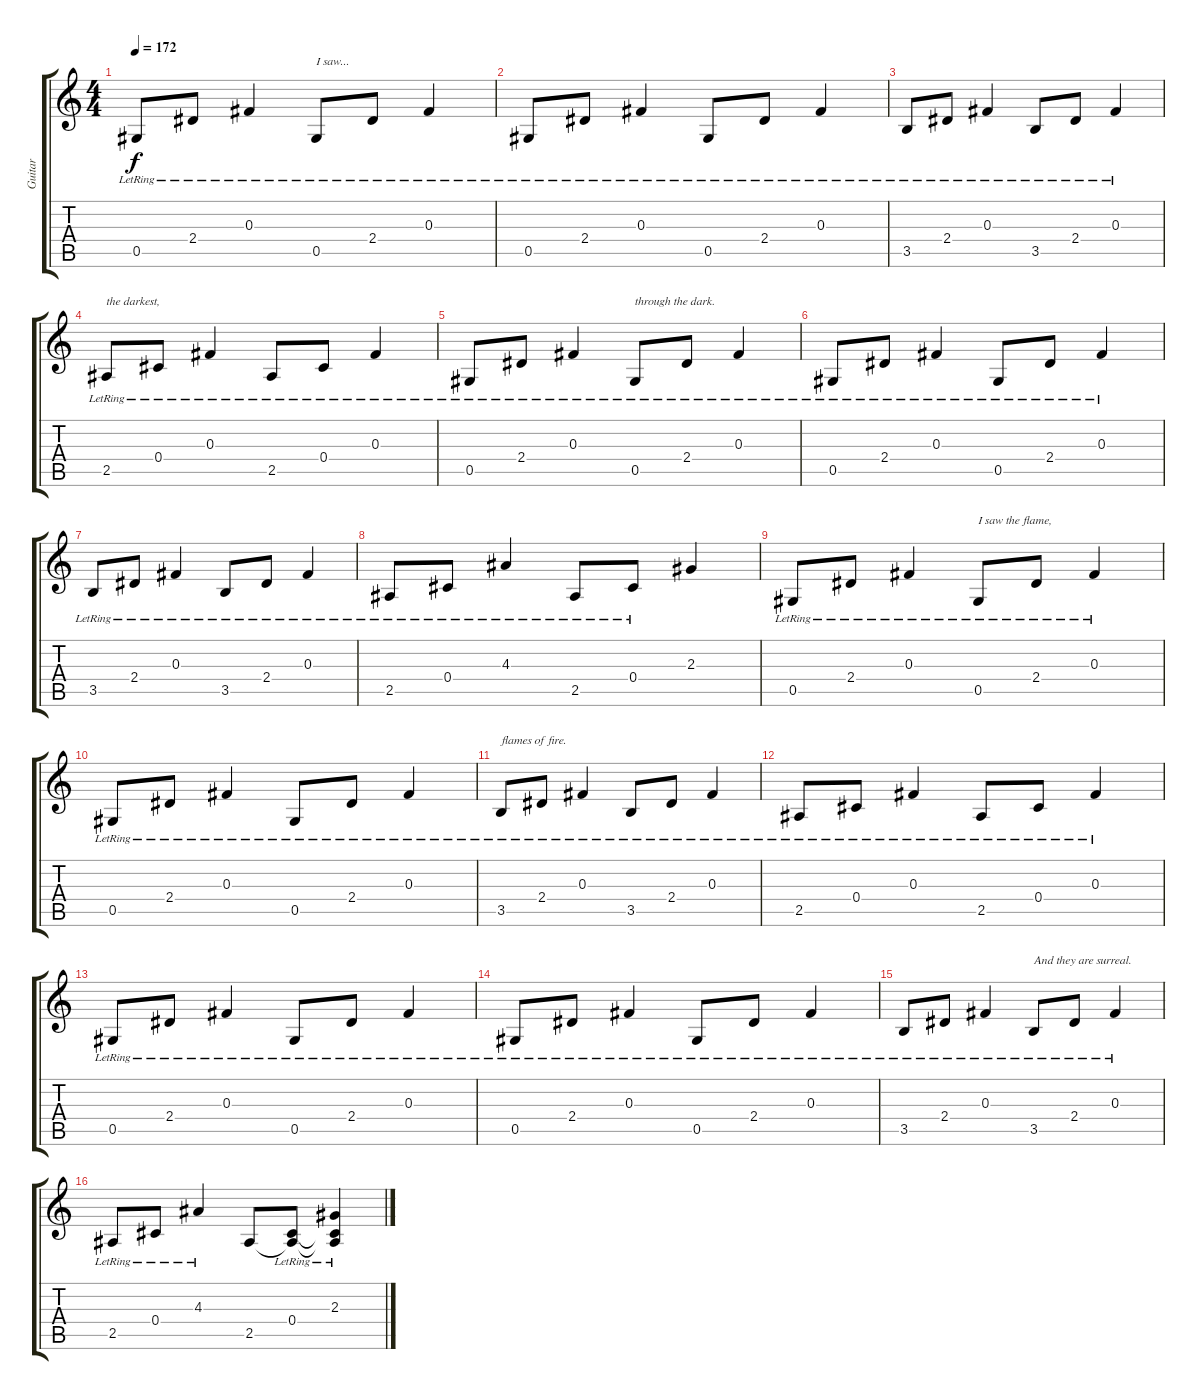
\track ("Guitar" "Guitar") {instrument overdrivenguitar}
\staff {score tabs}
\tuning (Eb4 Bb3 Gb3 Db3 Ab2 Eb2) {hide}
\ts (4 4)
\tempo 172
\clef g2
\ks c
0.5{lr}.8{dy f} 2.4{lr}.8 0.3{lr}.4 0.5{lr}.8{txt "I saw..."} 2.4{lr}.8 0.3{lr}.4 |
0.5{lr}.8 2.4{lr}.8 0.3{lr}.4 0.5{lr}.8 2.4{lr}.8 0.3{lr}.4 |
3.5{lr}.8 2.4{lr}.8 0.3{lr}.4 3.5{lr}.8 2.4{lr}.8 0.3{lr}.4 |
2.5{lr}.8{txt "the darkest,"} 0.4{lr}.8 0.3{lr}.4 2.5{lr}.8 0.4{lr}.8 0.3{lr}.4 |
0.5{lr}.8 2.4{lr}.8 0.3{lr}.4 0.5{lr}.8{txt "through the dark."} 2.4{lr}.8 0.3{lr}.4 |
0.5{lr}.8 2.4{lr}.8 0.3{lr}.4 0.5{lr}.8 2.4{lr}.8 0.3{lr}.4 |
3.5{lr}.8 2.4{lr}.8 0.3{lr}.4 3.5{lr}.8 2.4{lr}.8 0.3{lr}.4 |
2.5{lr}.8 0.4{lr}.8 4.3{lr}.4 2.5{lr}.8 0.4{lr}.8 2.3.4 |
0.5{lr}.8 2.4{lr}.8 0.3{lr}.4 0.5{lr}.8{txt "I saw the flame,"} 2.4{lr}.8 0.3{lr}.4 |
0.5{lr}.8 2.4{lr}.8 0.3{lr}.4 0.5{lr}.8 2.4{lr}.8 0.3{lr}.4 |
3.5{lr}.8{txt "flames of fire."} 2.4{lr}.8 0.3{lr}.4 3.5{lr}.8 2.4{lr}.8 0.3{lr}.4 |
2.5{lr}.8 0.4{lr}.8 0.3{lr}.4 2.5{lr}.8 0.4{lr}.8 0.3{lr}.4 |
0.5{lr}.8 2.4{lr}.8 0.3{lr}.4 0.5{lr}.8 2.4{lr}.8 0.3{lr}.4 |
0.5{lr}.8 2.4{lr}.8 0.3{lr}.4 0.5{lr}.8 2.4{lr}.8 0.3{lr}.4 |
3.5{lr}.8 2.4{lr}.8 0.3{lr}.4 3.5{lr}.8{txt "And they are surreal."} 2.4{lr}.8 0.3{lr}.4 |
2.5{lr}.8 0.4{lr}.8 4.3{lr}.4 2.5.8 (0.4{lr} 2.5{t}).8 (2.3{lr} 0.4{t} 2.5{t}).4
